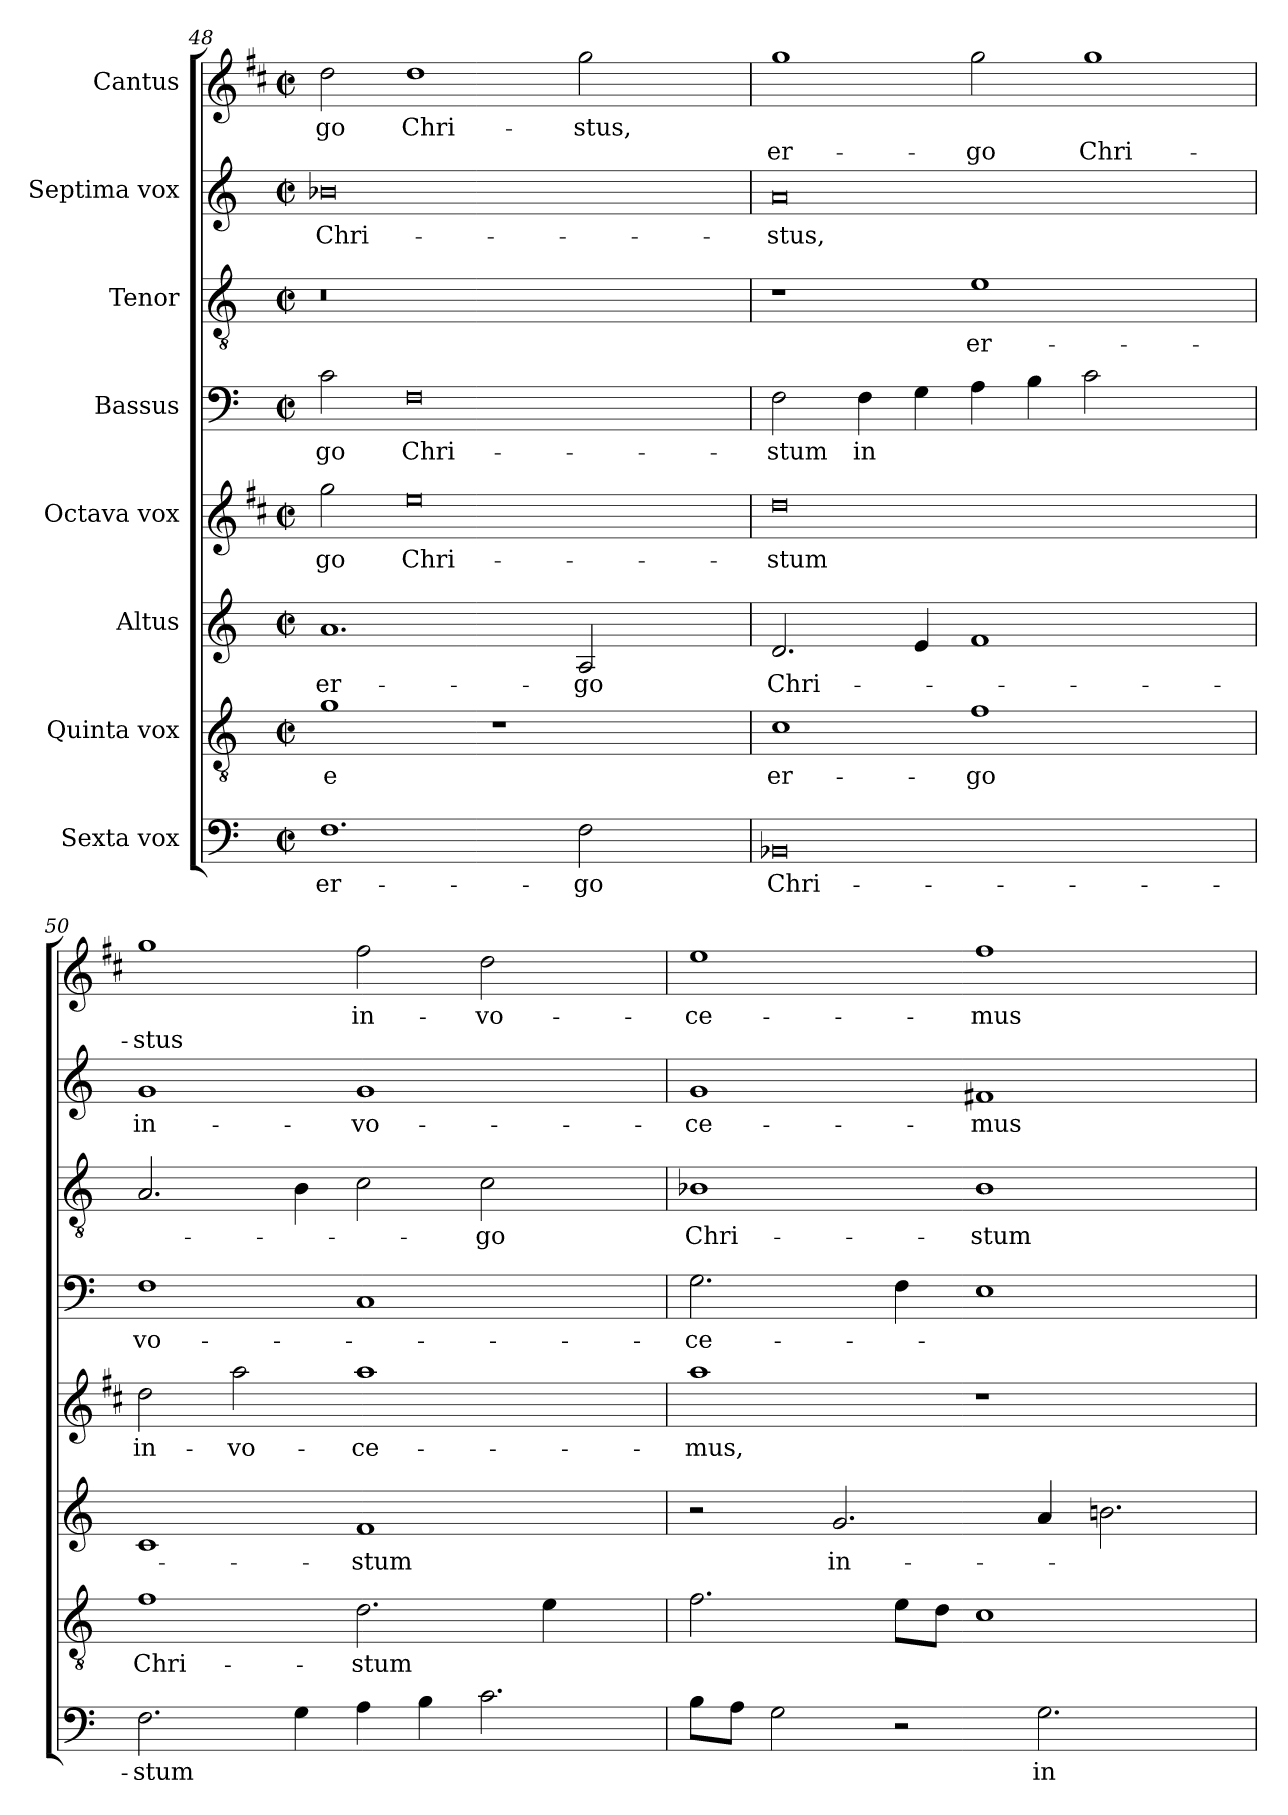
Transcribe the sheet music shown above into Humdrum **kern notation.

**kern	**text	**kern	**text	**kern	**text	**kern	**text	**kern	**text	**kern	**text	**kern	**text	**kern	**text	**text
*part8	*part8	*part7	*part7	*part6	*part6	*part5	*part5	*part4	*part4	*part3	*part3	*part2	*part2	*part1	*part1	*part1
*staff8	*staff8	*staff7	*staff7	*staff6	*staff6	*staff5	*staff5	*staff4	*staff4	*staff3	*staff3	*staff2	*staff2	*staff1	*staff1	*staff1
*I"Sexta vox	*	*I"Quinta vox	*	*I"Altus	*	*I"Octava vox	*	*I"Bassus	*	*I"Tenor	*	*I"Septima vox	*	*I"Cantus	*	*
!!LO:LB:g=z
*clefF4	*	*clefGv2	*	*clefG2	*	*clefG2	*	*clefF4	*	*clefGv2	*	*clefG2	*	*clefG2	*	*
*	*	*	*	*	*	*ITrd1c2	*	*	*	*	*	*	*	*ITrd1c2	*	*
*k[]	*	*k[]	*	*k[]	*	*k[]	*	*k[]	*	*k[]	*	*k[]	*	*k[]	*	*
*C:	*	*C:	*	*C:	*	*C:	*	*C:	*	*C:	*	*C:	*	*C:	*	*
*M4/2	*	*M4/2	*	*M4/2	*	*M4/2	*	*M4/2	*	*M4/2	*	*M4/2	*	*M4/2	*	*
*met(c|)	*	*met(c|)	*	*met(c|)	*	*met(c|)	*	*met(c|)	*	*met(c|)	*	*met(c|)	*	*met(c|)	*	*
=48A	=48A	=48A	=48A	=48A	=48A	=48A	=48A	=48A	=48A	=48A	=48A	=48A	=48A	=48A	=48A	=48A
!	!LO:LY:b	!	!LO:LY:b	!	!LO:LY:b	!	!LO:LY:b	!	!LO:LY:b	!	!	!	!LO:LY:b	!	!LO:LY:b	!
1.F	er-	1g	-e	1.a	er-	2ff	-go	2c	-go	0r	.	0b-X	Chri-	2cc	-go	.
!	!	!	!	!	!	!	!LO:LY:b	!	!LO:LY:b	!	!	!	!	!	!LO:LY:b	!
.	.	.	.	.	.	0dd	Chri-	0F	Chri-	.	.	.	.	1cc	Chri-	.
.	.	1r	.	.	.	.	.	.	.	.	.	.	.	.	.	.
!	!LO:LY:b	!	!	!	!LO:LY:b	!	!	!	!	!	!	!	!	!	!LO:LY:b	!
2F	-go	.	.	2A	-go	.	.	.	.	.	.	.	.	2ff	-stus,	.
2ryy	.	2ryy	.	2ryy	.	.	.	.	.	2ryy	.	2ryy	.	2ryy	.	.
=49A	=49A	=49A	=49A	=49A	=49A	=49A	=49A	=49A	=49A	=49A	=49A	=49A	=49A	=49A	=49A	=49A
!	!LO:LY:b	!	!LO:LY:b	!	!LO:LY:b	!	!LO:LY:b	!	!LO:LY:b	!	!	!	!LO:LY:b	!	!	!LO:LY:b
0BB-	Chri-	1c	er-	2.d	Chri-	0cc	-stum	2F	-stum	1r	.	0a	-stus,	1ff	.	er-
!	!	!	!	!	!	!	!	!	!LO:LY:b	!	!	!	!	!	!	!
.	.	.	.	.	.	.	.	4F	in	.	.	.	.	.	.	.
.	.	.	.	4e	.	.	.	4G	.	.	.	.	.	.	.	.
!	!	!	!LO:LY:b	!	!	!	!	!	!	!	!LO:LY:b	!	!	!	!	!LO:LY:b
.	.	1f	-go	1f	.	.	.	4A	.	1e	er-	.	.	2ff	.	-go
.	.	.	.	.	.	.	.	4B	.	.	.	.	.	.	.	.
!	!	!	!	!	!	!	!	!	!	!	!	!	!	!	!	!LO:LY:b
.	.	.	.	.	.	.	.	2c	.	.	.	.	.	1ff	.	Chri-
2ryy	.	2ryy	.	2ryy	.	2ryy	.	2ryy	.	2ryy	.	2ryy	.	.	.	.
=50A	=50A	=50A	=50A	=50A	=50A	=50A	=50A	=50A	=50A	=50A	=50A	=50A	=50A	=50A	=50A	=50A
!	!LO:LY:b	!	!LO:LY:b	!	!	!	!LO:LY:b	!	!LO:LY:b	!	!	!	!LO:LY:b	!	!	!LO:LY:b
2.F	-stum	1f	Chri-	1c	.	2cc	in-	1F	vo-	2.A	.	1g	in-	1ff	.	-stus
!	!	!	!	!	!	!	!LO:LY:b	!	!	!	!	!	!	!	!	!
.	.	.	.	.	.	2gg	-vo-	.	.	.	.	.	.	.	.	.
4G	.	.	.	.	.	.	.	.	.	4B	.	.	.	.	.	.
!	!	!	!LO:LY:b	!	!LO:LY:b	!	!LO:LY:b	!	!	!	!	!	!LO:LY:b	!	!LO:LY:b	!
4A	.	2.d	-stum	1f	-stum	1gg	-ce-	1C	.	2c	.	1g	-vo-	2ee	in-	.
4B	.	.	.	.	.	.	.	.	.	.	.	.	.	.	.	.
!	!	!	!	!	!	!	!	!	!	!	!LO:LY:b	!	!	!	!LO:LY:b	!
2.c	.	.	.	.	.	.	.	.	.	2c	-go	.	.	2cc	-vo-	.
.	.	4e	.	.	.	.	.	.	.	.	.	.	.	.	.	.
.	.	4ryy	.	4ryy	.	4ryy	.	4ryy	.	4ryy	.	4ryy	.	4ryy	.	.
=51A	=51A	=51A	=51A	=51A	=51A	=51A	=51A	=51A	=51A	=51A	=51A	=51A	=51A	=51A	=51A	=51A
!	!	!	!	!	!	!	!LO:LY:b	!	!LO:LY:b	!	!LO:LY:b	!	!LO:LY:b	!	!LO:LY:b	!
8BL	.	2.f	.	2r	.	1gg	-mus,	2.G	-ce-	1B-X	Chri-	1g	-ce-	1dd	-ce-	.
8AJ	.	.	.	.	.	.	.	.	.	.	.	.	.	.	.	.
2G	.	.	.	.	.	.	.	.	.	.	.	.	.	.	.	.
!	!	!	!	!	!LO:LY:b	!	!	!	!	!	!	!	!	!	!	!
.	.	.	.	2.g	in-	.	.	.	.	.	.	.	.	.	.	.
2r	.	8eL	.	.	.	.	.	4F	.	.	.	.	.	.	.	.
.	.	8dJ	.	.	.	.	.	.	.	.	.	.	.	.	.	.
!	!	!	!	!	!	!	!	!	!	!	!LO:LY:b	!	!LO:LY:b	!	!LO:LY:b	!
.	.	1c	.	.	.	1r	.	1E	.	1B-	-stum	1f#X	-mus	1ee	-mus	.
!	!LO:LY:b	!	!	!	!	!	!	!	!	!	!	!	!	!	!	!
2.G	in-	.	.	4a	.	.	.	.	.	.	.	.	.	.	.	.
.	.	.	.	2.bn	.	.	.	.	.	.	.	.	.	.	.	.
4ryy	.	4ryy	.	.	.	4ryy	.	4ryy	.	4ryy	.	4ryy	.	4ryy	.	.
=	=	=	=	=	=	=	=	=	=	=	=	=	=	=	=	=
*-	*-	*-	*-	*-	*-	*-	*-	*-	*-	*-	*-	*-	*-	*-	*-	*-
